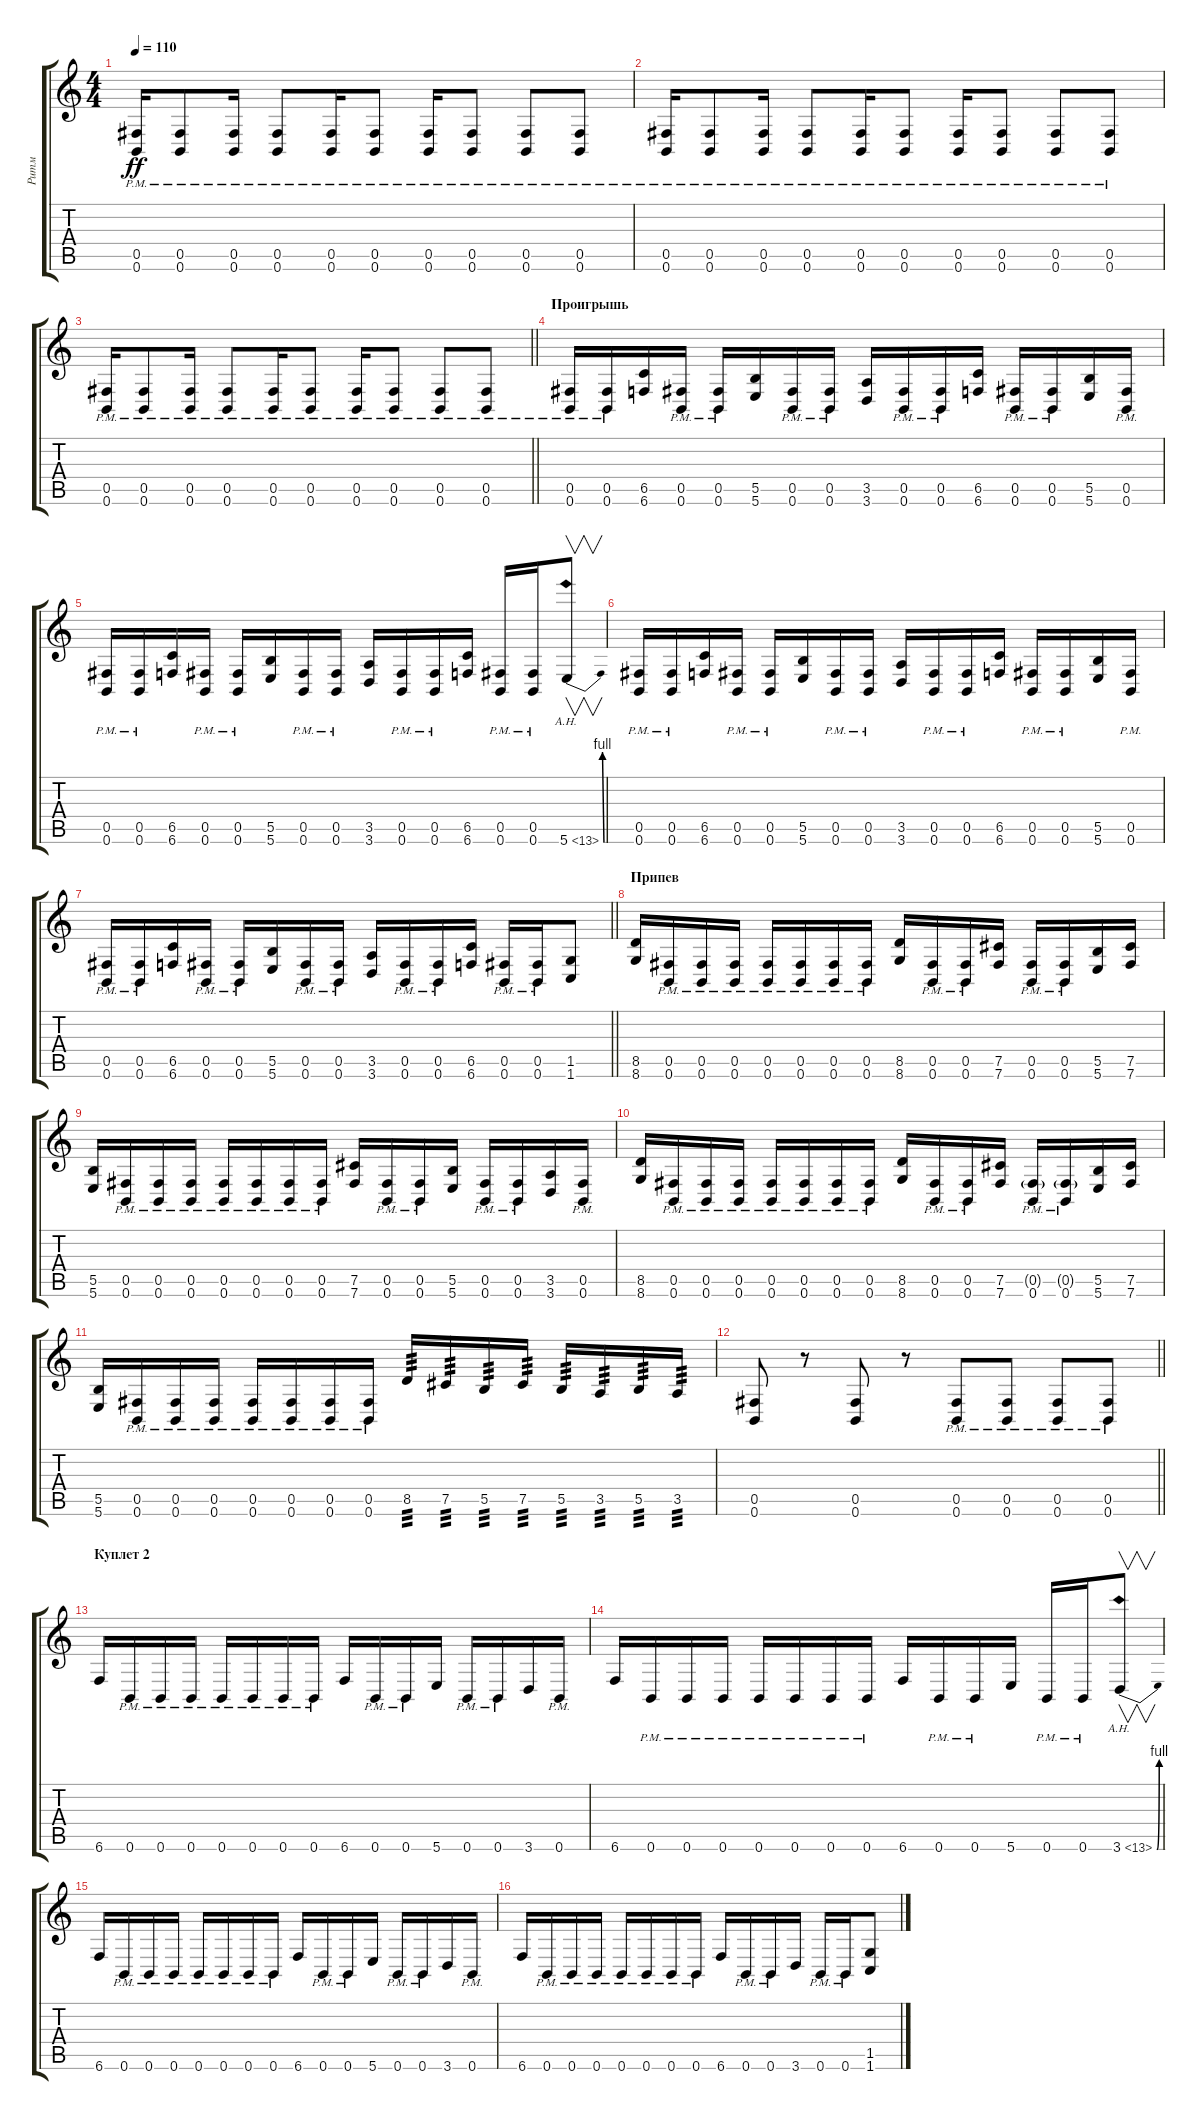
\track ("Ритм" "Ритм") {instrument distortionguitar}
\staff {score tabs}
\tuning (Db4 Ab3 E3 B2 Gb2 B1) {hide}
\ts (4 4)
\tempo 110
\clef g2
\ks c
(0.5{pm} 0.6{pm}).16{dy ff} (0.5{pm} 0.6{pm}).8 (0.5{pm} 0.6{pm}).16 (0.5{pm} 0.6{pm}).8 (0.5{pm} 0.6{pm}).16 (0.5{pm} 0.6{pm}).8 (0.5{pm} 0.6{pm}).16 (0.5{pm} 0.6{pm}).8 (0.5{pm} 0.6{pm}).8 (0.5{pm} 0.6{pm}).8 |
(0.5{pm} 0.6{pm}).16 (0.5{pm} 0.6{pm}).8 (0.5{pm} 0.6{pm}).16 (0.5{pm} 0.6{pm}).8 (0.5{pm} 0.6{pm}).16 (0.5{pm} 0.6{pm}).8 (0.5{pm} 0.6{pm}).16 (0.5{pm} 0.6{pm}).8 (0.5{pm} 0.6{pm}).8 (0.5{pm} 0.6{pm}).8 |
\barLineRight lightlight
(0.5{pm} 0.6{pm}).16 (0.5{pm} 0.6{pm}).8 (0.5{pm} 0.6{pm}).16 (0.5{pm} 0.6{pm}).8 (0.5{pm} 0.6{pm}).16 (0.5{pm} 0.6{pm}).8 (0.5{pm} 0.6{pm}).16 (0.5{pm} 0.6{pm}).8 (0.5{pm} 0.6{pm}).8 (0.5{pm} 0.6{pm}).8 |
\section ("" "Проигрышь")
(0.5{pm} 0.6{pm}).16 (0.5{pm} 0.6{pm}).16 (6.5 6.6).16 (0.5{pm} 0.6{pm}).16 (0.5{pm} 0.6{pm}).16 (5.5 5.6).16 (0.5{pm} 0.6{pm}).16 (0.5{pm} 0.6{pm}).16 (3.5 3.6).16 (0.5{pm} 0.6{pm}).16 (0.5{pm} 0.6{pm}).16 (6.5 6.6).16 (0.5{pm} 0.6{pm}).16 (0.5{pm} 0.6{pm}).16 (5.5 5.6).16 (0.5{pm} 0.6{pm}).16 |
(0.5{pm} 0.6{pm}).16 (0.5{pm} 0.6{pm}).16 (6.5 6.6).16 (0.5{pm} 0.6{pm}).16 (0.5{pm} 0.6{pm}).16 (5.5 5.6).16 (0.5{pm} 0.6{pm}).16 (0.5{pm} 0.6{pm}).16 (3.5 3.6).16 (0.5{pm} 0.6{pm}).16 (0.5{pm} 0.6{pm}).16 (6.5 6.6).16 (0.5{pm} 0.6{pm}).16 (0.5{pm} 0.6{pm}).16 5.6{be (bend 0 0 60 4) ah 8}.8{v} |
(0.5{pm} 0.6{pm}).16 (0.5{pm} 0.6{pm}).16 (6.5 6.6).16 (0.5{pm} 0.6{pm}).16 (0.5{pm} 0.6{pm}).16 (5.5 5.6).16 (0.5{pm} 0.6{pm}).16 (0.5{pm} 0.6{pm}).16 (3.5 3.6).16 (0.5{pm} 0.6{pm}).16 (0.5{pm} 0.6{pm}).16 (6.5 6.6).16 (0.5{pm} 0.6{pm}).16 (0.5{pm} 0.6{pm}).16 (5.5 5.6).16 (0.5{pm} 0.6{pm}).16 |
\barLineRight lightlight
(0.5{pm} 0.6{pm}).16 (0.5{pm} 0.6{pm}).16 (6.5 6.6).16 (0.5{pm} 0.6{pm}).16 (0.5{pm} 0.6{pm}).16 (5.5 5.6).16 (0.5{pm} 0.6{pm}).16 (0.5{pm} 0.6{pm}).16 (3.5 3.6).16 (0.5{pm} 0.6{pm}).16 (0.5{pm} 0.6{pm}).16 (6.5 6.6).16 (0.5{pm} 0.6{pm}).16 (0.5{pm} 0.6{pm}).16 (1.5 1.6).8 |
\section ("" "Припев")
(8.5 8.6).16 (0.5{pm} 0.6{pm}).16 (0.5{pm} 0.6{pm}).16 (0.5{pm} 0.6{pm}).16 (0.5{pm} 0.6{pm}).16 (0.5{pm} 0.6{pm}).16 (0.5{pm} 0.6{pm}).16 (0.5{pm} 0.6{pm}).16 (8.5 8.6).16 (0.5{pm} 0.6{pm}).16 (0.5{pm} 0.6{pm}).16 (7.5 7.6).16 (0.5{pm} 0.6{pm}).16 (0.5{pm} 0.6{pm}).16 (5.5 5.6).16 (7.5 7.6).16 |
(5.5 5.6).16 (0.5{pm} 0.6{pm}).16 (0.5{pm} 0.6{pm}).16 (0.5{pm} 0.6{pm}).16 (0.5{pm} 0.6{pm}).16 (0.5{pm} 0.6{pm}).16 (0.5{pm} 0.6{pm}).16 (0.5{pm} 0.6{pm}).16 (7.5 7.6).16 (0.5{pm} 0.6{pm}).16 (0.5{pm} 0.6{pm}).16 (5.5 5.6).16 (0.5{pm} 0.6{pm}).16 (0.5{pm} 0.6{pm}).16 (3.5 3.6).16 (0.5{pm} 0.6{pm}).16 |
(8.5 8.6).16 (0.5{pm} 0.6{pm}).16 (0.5{pm} 0.6{pm}).16 (0.5{pm} 0.6{pm}).16 (0.5{pm} 0.6{pm}).16 (0.5{pm} 0.6{pm}).16 (0.5{pm} 0.6{pm}).16 (0.5{pm} 0.6{pm}).16 (8.5 8.6).16 (0.5{pm} 0.6{pm}).16 (0.5{pm} 0.6{pm}).16 (7.5 7.6).16 (0.5{g} 0.6{pm}).16 (0.5{g} 0.6{pm}).16 (5.5 5.6).16 (7.5 7.6).16 |
(5.5 5.6).16 (0.5{pm} 0.6{pm}).16 (0.5{pm} 0.6{pm}).16 (0.5{pm} 0.6{pm}).16 (0.5{pm} 0.6{pm}).16 (0.5{pm} 0.6{pm}).16 (0.5{pm} 0.6{pm}).16 (0.5{pm} 0.6{pm}).16 8.5.16{tp 3} 7.5.16{tp 3} 5.5.16{tp 3} 7.5.16{tp 3} 5.5.16{tp 3} 3.5.16{tp 3} 5.5.16{tp 3} 3.5.16{tp 3} |
\barLineRight lightlight
(0.5 0.6).8 r.8 (0.5 0.6).8 r.8 (0.5{pm} 0.6{pm}).8 (0.5{pm} 0.6{pm}).8 (0.5{pm} 0.6{pm}).8 (0.5{pm} 0.6{pm}).8 |
\section ("" "Куплет 2")
6.6.16 0.6{pm}.16 0.6{pm}.16 0.6{pm}.16 0.6{pm}.16 0.6{pm}.16 0.6{pm}.16 0.6{pm}.16 6.6.16 0.6{pm}.16 0.6{pm}.16 5.6.16 0.6{pm}.16 0.6{pm}.16 3.6.16 0.6{pm}.16 |
6.6.16 0.6{pm}.16 0.6{pm}.16 0.6{pm}.16 0.6{pm}.16 0.6{pm}.16 0.6{pm}.16 0.6{pm}.16 6.6.16 0.6{pm}.16 0.6{pm}.16 5.6.16 0.6{pm}.16 0.6{pm}.16 3.6{be (bend 0 0 60 4) ah 10}.8{v} |
6.6.16 0.6{pm}.16 0.6{pm}.16 0.6{pm}.16 0.6{pm}.16 0.6{pm}.16 0.6{pm}.16 0.6{pm}.16 6.6.16 0.6{pm}.16 0.6{pm}.16 5.6.16 0.6{pm}.16 0.6{pm}.16 3.6.16 0.6{pm}.16 |
6.6.16 0.6{pm}.16 0.6{pm}.16 0.6{pm}.16 0.6{pm}.16 0.6{pm}.16 0.6{pm}.16 0.6{pm}.16 6.6.16 0.6{pm}.16 0.6{pm}.16 3.6.16 0.6{pm}.16 0.6{pm}.16 (1.5 1.6).8
